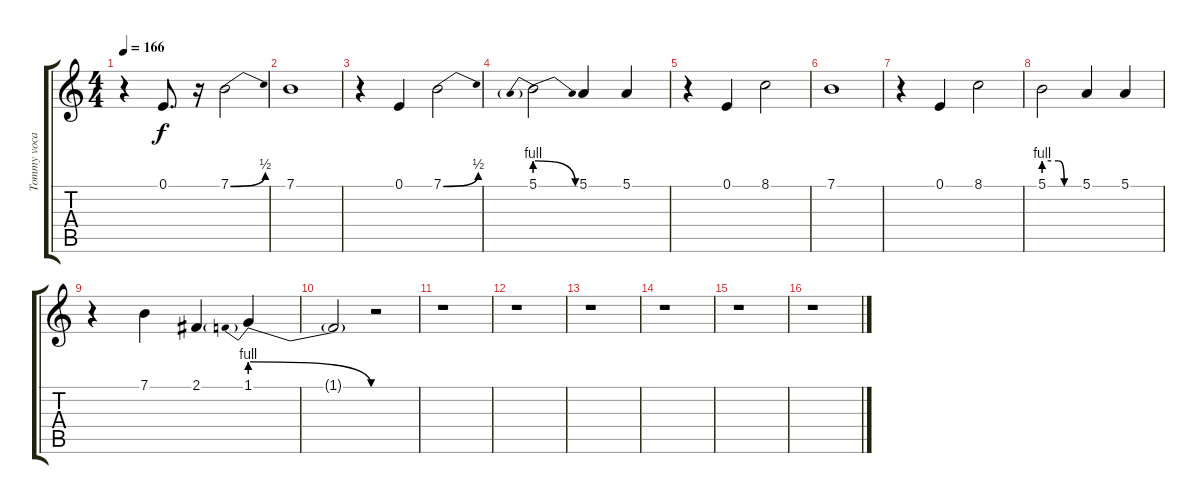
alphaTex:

\track ("Tommy vocal" "Tommy voca") {instrument flute}
\staff {score tabs}
\tuning (E4 B3 G3 D3 A2 E2) {hide}
\ts (4 4)
\tempo 166
\clef g2
\ks c
r.4{dy f} 0.1.8{d} r.16 7.1{be (bend 0 0 60 2)}.2 |
7.1.1 |
r.4 0.1.4 7.1{be (bend 0 0 60 2)}.2 |
5.1{be (prebendrelease 0 4 60 0)}.2 5.1.4 5.1.4 |
r.4 0.1.4 8.1.2 |
7.1.1 |
r.4 0.1.4 8.1.2 |
5.1{be (custom 0 4 25 4 35 0 60 0)}.2 5.1.4 5.1.4 |
r.4 7.1.4 2.1.4 1.1{be (prebendrelease 0 4 60 0)}.4 |
1.1{t}.2 r.2 |
r.1 |
r.1 |
r.1 |
r.1 |
r.1 |
r.1
